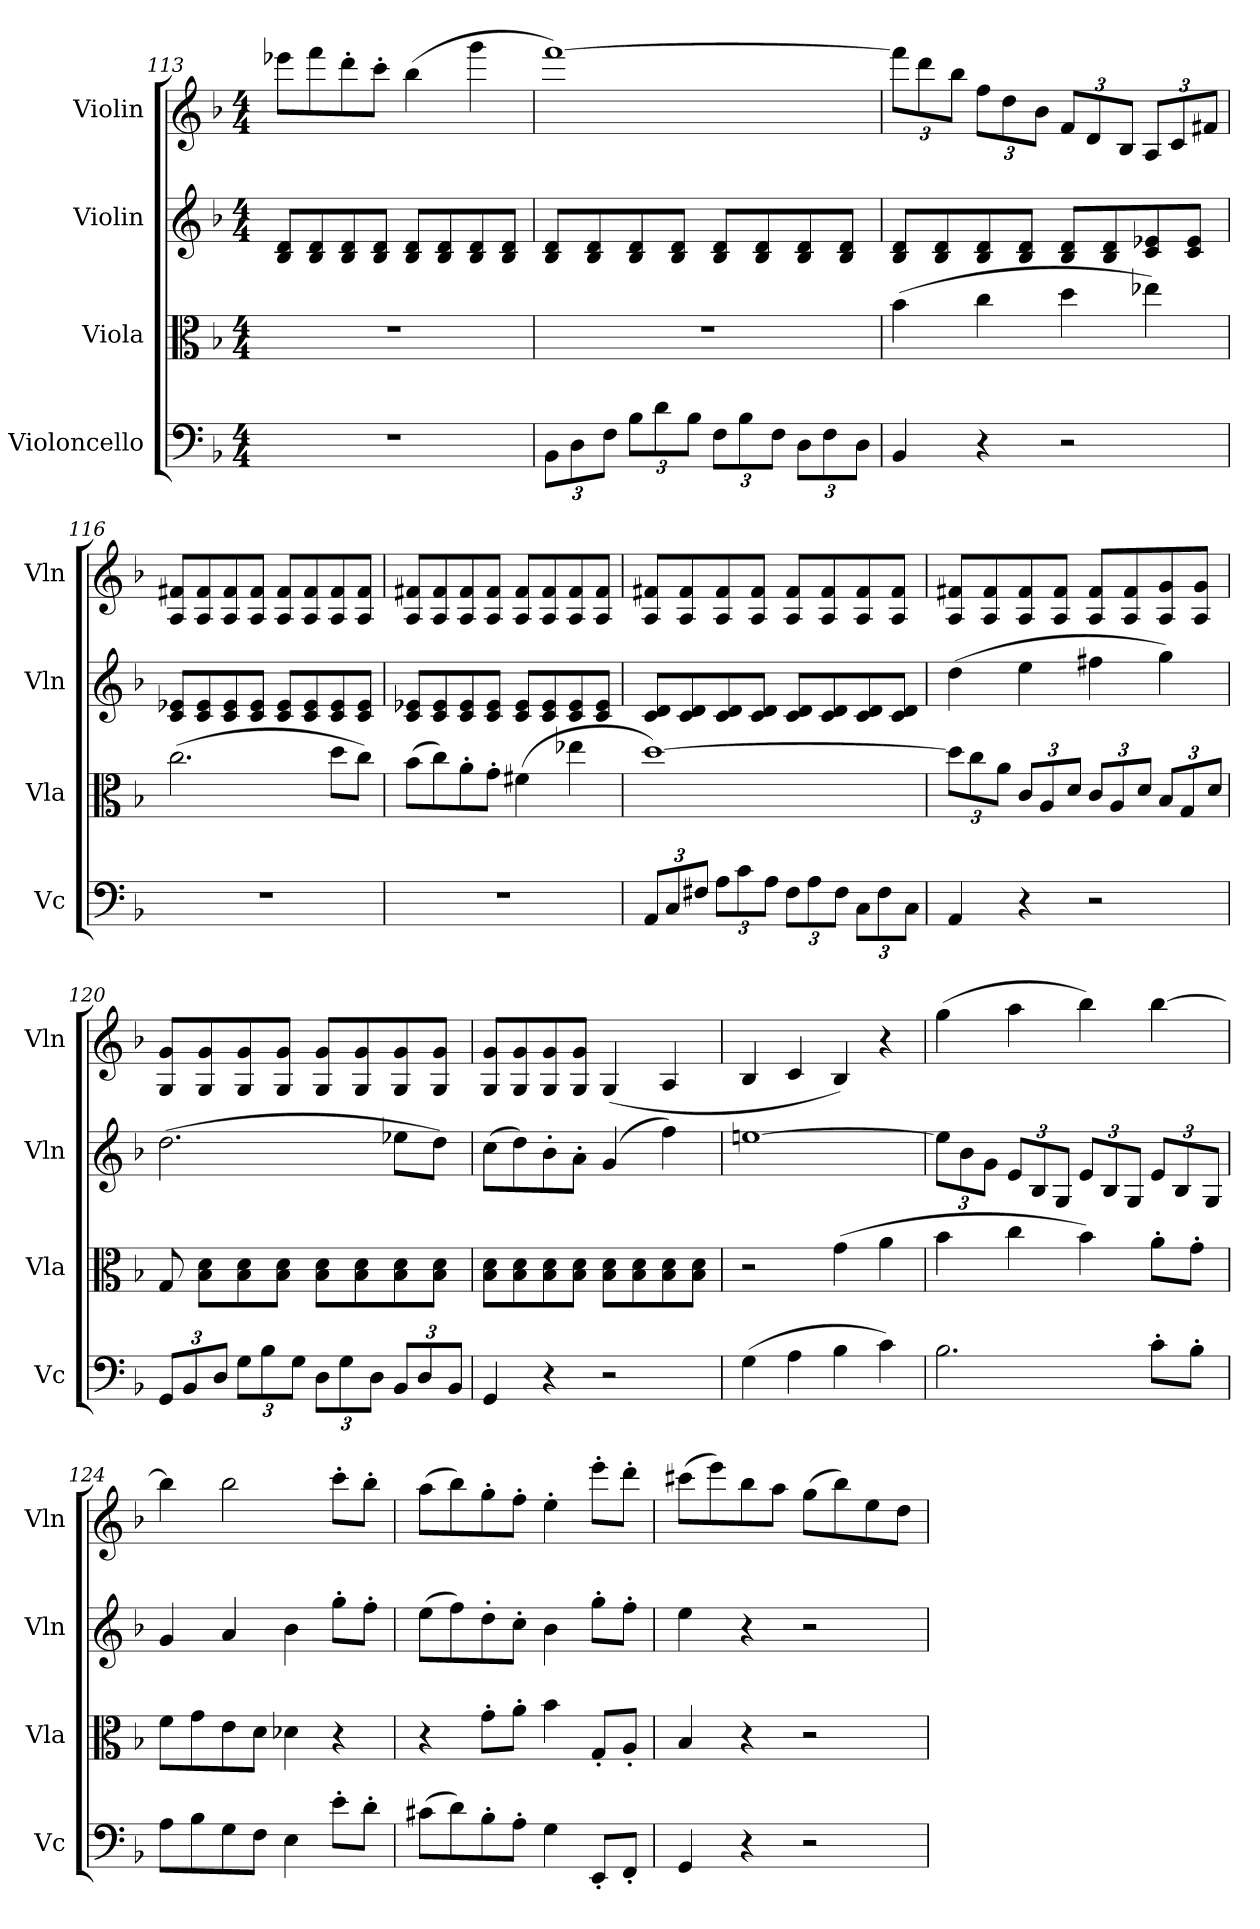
**kern	**kern	**kern	**kern
*part4	*part3	*part2	*part1
*staff4	*staff3	*staff2	*staff1
*I"Violoncello	*I"Viola	*I"Violin	*I"Violin
*I'Vc	*I'Vla	*I'Vln	*I'Vln
*clefF4	*clefC3	*clefG2	*clefG2
*k[b-]	*k[b-]	*k[b-]	*k[b-]
*M4/4	*M4/4	*M4/4	*M4/4
=113	=113	=113	=113
1r	1r	8B-/ 8d/L	8eee-X\L
.	.	8B-/ 8d/	8fff\
.	.	8B-/ 8d/	8ddd'\
.	.	8B-/ 8d/J	8ccc'\J
.	.	8B-/ 8d/L	(4bb-\
.	.	8B-/ 8d/	.
.	.	8B-/ 8d/	4ggg\
.	.	8B-/ 8d/J	.
=114	=114	=114	=114
12BB-\L	1r	8B-/ 8d/L	[1fff)
12D\	.	.	.
.	.	8B-/ 8d/	.
12F\J	.	.	.
12B-\L	.	8B-/ 8d/	.
12d\	.	.	.
.	.	8B-/ 8d/J	.
12B-\J	.	.	.
12F\L	.	8B-/ 8d/L	.
12B-\	.	.	.
.	.	8B-/ 8d/	.
12F\J	.	.	.
12D\L	.	8B-/ 8d/	.
12F\	.	.	.
.	.	8B-/ 8d/J	.
12D\J	.	.	.
=115	=115	=115	=115
4BB-/	(4b-\	8B-/ 8d/L	12fff\L]
.	.	.	12ddd\
.	.	8B-/ 8d/	.
.	.	.	12bb-\J
4r	4cc\	8B-/ 8d/	12ff\L
.	.	.	12dd\
.	.	8B-/ 8d/J	.
.	.	.	12b-\J
2r	4dd\	8B-/ 8d/L	12f/L
.	.	.	12d/
.	.	8B-/ 8d/	.
.	.	.	12B-/J
.	4ee-X\)	8c/ 8e-X/	12A/L
.	.	.	12c/
.	.	8c/ 8e-/J	.
.	.	.	12f#X/J
=116	=116	=116	=116
1r	(2.cc\	8c/ 8e-X/L	8A/ 8f#X/L
.	.	8c/ 8e-/	8A/ 8f#/
.	.	8c/ 8e-/	8A/ 8f#/
.	.	8c/ 8e-/J	8A/ 8f#/J
.	.	8c/ 8e-/L	8A/ 8f#/L
.	.	8c/ 8e-/	8A/ 8f#/
.	8dd\L	8c/ 8e-/	8A/ 8f#/
.	8cc\J)	8c/ 8e-/J	8A/ 8f#/J
=117	=117	=117	=117
1r	(8b-\L	8c/ 8e-X/L	8A/ 8f#X/L
.	8cc\)	8c/ 8e-/	8A/ 8f#/
.	8a'\	8c/ 8e-/	8A/ 8f#/
.	8g'\J	8c/ 8e-/J	8A/ 8f#/J
.	(4f#X\	8c/ 8e-/L	8A/ 8f#/L
.	.	8c/ 8e-/	8A/ 8f#/
.	4ee-X\	8c/ 8e-/	8A/ 8f#/
.	.	8c/ 8e-/J	8A/ 8f#/J
=118	=118	=118	=118
12AA/L	[1dd)	8c/ 8d/L	8A/ 8f#X/L
12C/	.	.	.
.	.	8c/ 8d/	8A/ 8f#/
12F#X/J	.	.	.
12A\L	.	8c/ 8d/	8A/ 8f#/
12c\	.	.	.
.	.	8c/ 8d/J	8A/ 8f#/J
12A\J	.	.	.
12F#\L	.	8c/ 8d/L	8A/ 8f#/L
12A\	.	.	.
.	.	8c/ 8d/	8A/ 8f#/
12F#\J	.	.	.
12C\L	.	8c/ 8d/	8A/ 8f#/
12F#\	.	.	.
.	.	8c/ 8d/J	8A/ 8f#/J
12C\J	.	.	.
=119	=119	=119	=119
4AA/	12dd\L]	(4dd\	8A/ 8f#X/L
.	12cc\	.	.
.	.	.	8A/ 8f#/
.	12a\J	.	.
4r	12c/L	4ee\	8A/ 8f#/
.	12A/	.	.
.	.	.	8A/ 8f#/J
.	12d/J	.	.
2r	12c/L	4ff#X\	8A/ 8f#/L
.	12A/	.	.
.	.	.	8A/ 8f#/
.	12d/J	.	.
.	12B-/L	4gg\)	8A/ 8g/
.	12G/	.	.
.	.	.	8A/ 8g/J
.	12d/J	.	.
=120	=120	=120	=120
12GG/L	8G/	(2.dd\	8G/ 8g/L
12BB-/	.	.	.
.	8B-\ 8d\L	.	8G/ 8g/
12D/J	.	.	.
12G\L	8B-\ 8d\	.	8G/ 8g/
12B-\	.	.	.
.	8B-\ 8d\J	.	8G/ 8g/J
12G\J	.	.	.
12D\L	8B-\ 8d\L	.	8G/ 8g/L
12G\	.	.	.
.	8B-\ 8d\	.	8G/ 8g/
12D\J	.	.	.
12BB-/L	8B-\ 8d\	8ee-X\L	8G/ 8g/
12D/	.	.	.
.	8B-\ 8d\J	8dd\J)	8G/ 8g/J
12BB-/J	.	.	.
=121	=121	=121	=121
4GG/	8B-\ 8d\L	(8cc\L	8G/ 8g/L
.	8B-\ 8d\	8dd\)	8G/ 8g/
4r	8B-\ 8d\	8b-'\	8G/ 8g/
.	8B-\ 8d\J	8a'\J	8G/ 8g/J
2r	8B-\ 8d\L	(4g/	(4G/
.	8B-\ 8d\	.	.
.	8B-\ 8d\	4ff\)	4A/
.	8B-\ 8d\J	.	.
=122	=122	=122	=122
(4G\	2r	[1een	4B-/
4A\	.	.	4c/
4B-\	(4g\	.	4B-/)
4c\)	4a\	.	4r
=123	=123	=123	=123
2.B-\	4b-\	12ee\L]	(4gg\
.	.	12b-\	.
.	.	12g\J	.
.	4cc\	12e/L	4aa\
.	.	12B-/	.
.	.	12G/J	.
.	4b-\)	12e/L	4bb-\)
.	.	12B-/	.
.	.	12G/J	.
8c'\L	8a'\L	12e/L	[4bb-\
.	.	12B-/	.
8B-'\J	8g'\J	.	.
.	.	12G/J	.
=124	=124	=124	=124
8A\L	8f\L	4g/	4bb-\]
8B-\	8g\	.	.
8G\	8e\	4a/	2bb-\
8F\J	8d\J	.	.
4E\	4d-X\	4b-\	.
8e'\L	4r	8gg'\L	8ccc'\L
8d'\J	.	8ff'\J	8bb-'\J
=125	=125	=125	=125
(8c#X\L	4r	(8ee\L	(8aa\L
8d\)	.	8ff\)	8bb-\)
8B-'\	8g'\L	8dd'\	8gg'\
8A'\J	8a'\J	8cc'\J	8ff'\J
4G\	4b-\	4b-\	4ee'\
8EE'/L	8G'/L	8gg'\L	8eee'\L
8FF'/J	8A'/J	8ff'\J	8ddd'\J
=126	=126	=126	=126
4GG/	4B-/	4ee\	(8ccc#X\L
.	.	.	8eee\)
4r	4r	4r	8bb-\
.	.	.	8aa\J
2r	2r	2r	(8gg\L
.	.	.	8bb-\)
.	.	.	8ee\
.	.	.	8dd\J
=	=	=	=
*-	*-	*-	*-
